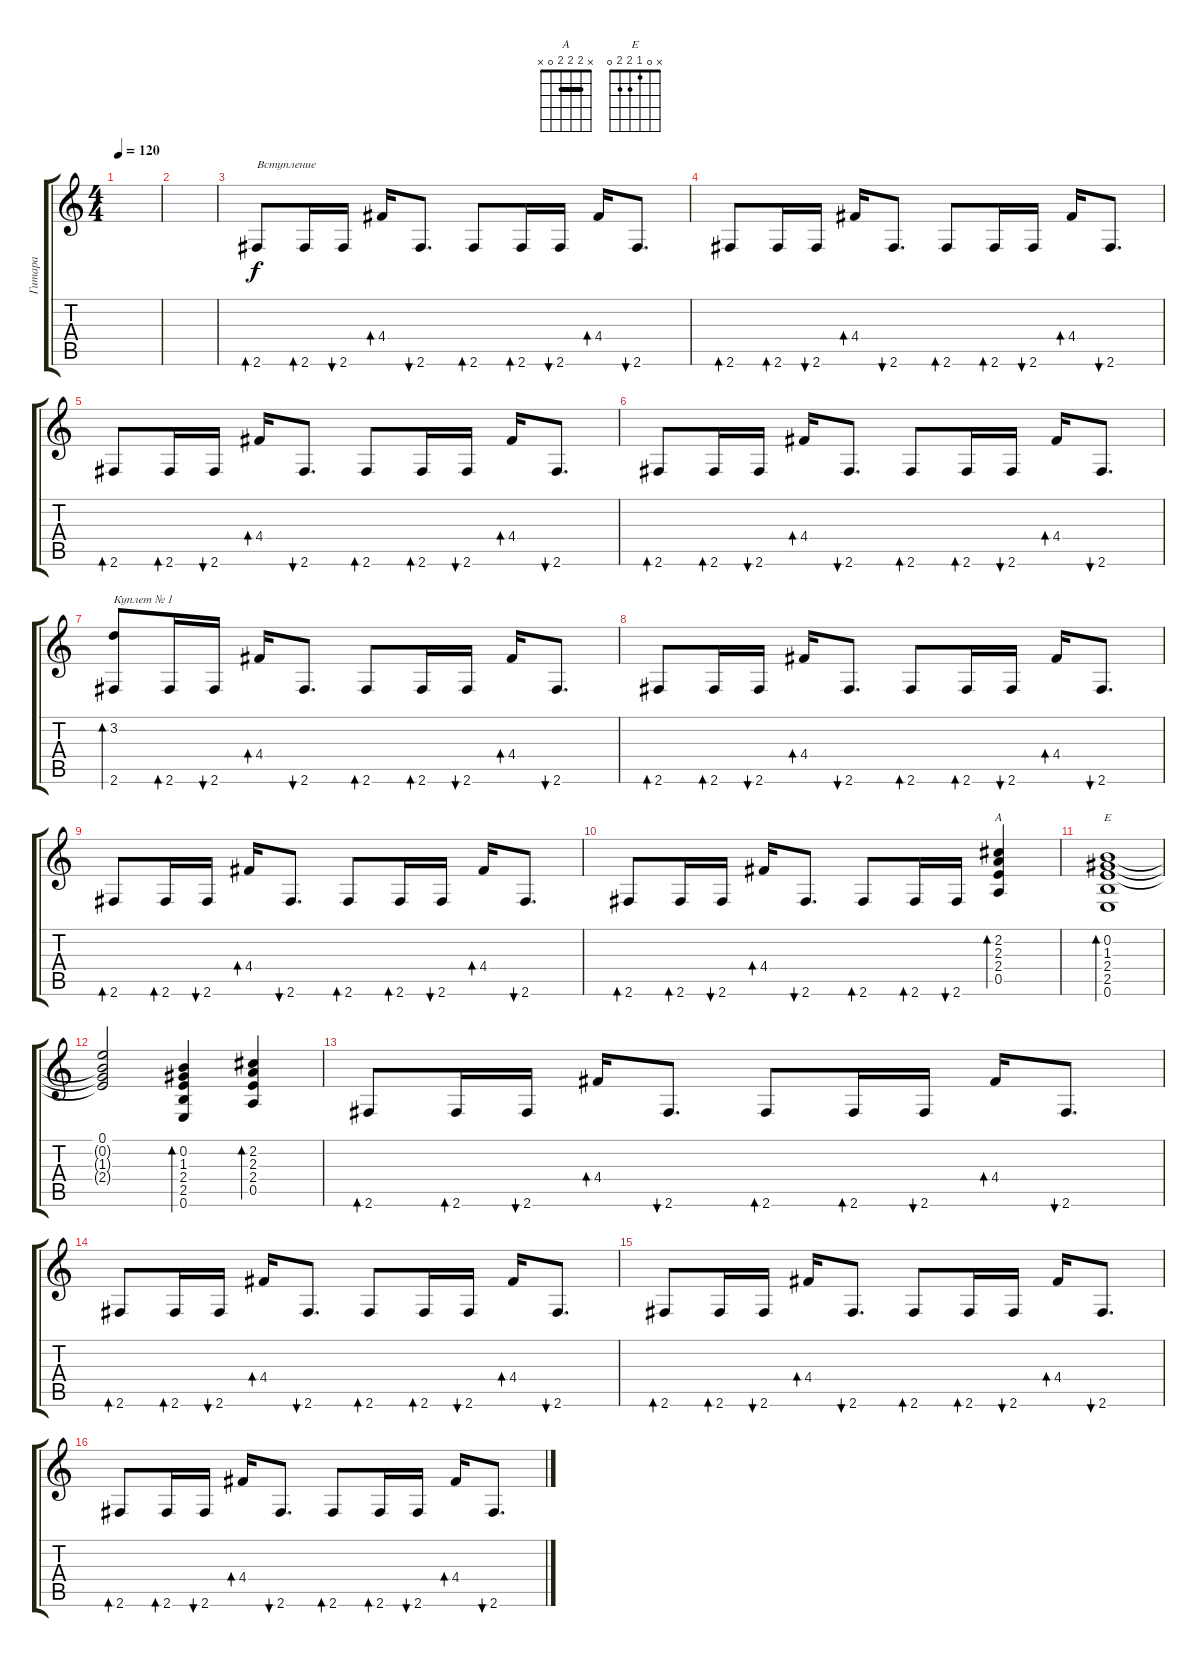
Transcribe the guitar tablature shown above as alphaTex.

\track ("Гитара " "Гитара ") {instrument overdrivenguitar}
\staff {score tabs}
\tuning (E4 B3 G3 D3 A2 E2) {hide}
\chord ("A" x 2 2 2 0 x) {barre 2}
\chord ("E" x 0 1 2 2 0)
\ts (4 4)
\tempo 120
\clef g2
\ks c
|
|
2.6.8{bd 60 txt "Вступление"} 2.6.16{bd 60} 2.6.16{bu 60} 4.4.16{bd 60} 2.6.8{d bu 60} 2.6.8{bd 60} 2.6.16{bd 60} 2.6.16{bu 60} 4.4.16{bd 60} 2.6.8{d bu 60} |
2.6.8{bd 60} 2.6.16{bd 60} 2.6.16{bu 60} 4.4.16{bd 60} 2.6.8{d bu 60} 2.6.8{bd 60} 2.6.16{bd 60} 2.6.16{bu 60} 4.4.16{bd 60} 2.6.8{d bu 60} |
2.6.8{bd 60} 2.6.16{bd 60} 2.6.16{bu 60} 4.4.16{bd 60} 2.6.8{d bu 60} 2.6.8{bd 60} 2.6.16{bd 60} 2.6.16{bu 60} 4.4.16{bd 60} 2.6.8{d bu 60} |
2.6.8{bd 60} 2.6.16{bd 60} 2.6.16{bu 60} 4.4.16{bd 60} 2.6.8{d bu 60} 2.6.8{bd 60} 2.6.16{bd 60} 2.6.16{bu 60} 4.4.16{bd 60} 2.6.8{d bu 60} |
(3.2 2.6).8{bd 60 txt "Куплет № 1"} 2.6.16{bd 60} 2.6.16{bu 60} 4.4.16{bd 60} 2.6.8{d bu 60} 2.6.8{bd 60} 2.6.16{bd 60} 2.6.16{bu 60} 4.4.16{bd 60} 2.6.8{d bu 60} |
2.6.8{bd 60} 2.6.16{bd 60} 2.6.16{bu 60} 4.4.16{bd 60} 2.6.8{d bu 60} 2.6.8{bd 60} 2.6.16{bd 60} 2.6.16{bu 60} 4.4.16{bd 60} 2.6.8{d bu 60} |
2.6.8{bd 60} 2.6.16{bd 60} 2.6.16{bu 60} 4.4.16{bd 60} 2.6.8{d bu 60} 2.6.8{bd 60} 2.6.16{bd 60} 2.6.16{bu 60} 4.4.16{bd 60} 2.6.8{d bu 60} |
2.6.8{bd 60} 2.6.16{bd 60} 2.6.16{bu 60} 4.4.16{bd 60} 2.6.8{d bu 60} 2.6.8{bd 60} 2.6.16{bd 60} 2.6.16{bu 60} (2.2 2.3 2.4 0.5).4{bd 60 ch "A"} |
(0.2 1.3 2.4 2.5 0.6).1{bd 60 ch "E"} |
(0.1 0.2{t} 1.3{t} 2.4{t}).2 (0.2 1.3 2.4 2.5 0.6).4{bd 60} (2.2 2.3 2.4 0.5).4{bd 60} |
2.6.8{bd 60} 2.6.16{bd 60} 2.6.16{bu 60} 4.4.16{bd 60} 2.6.8{d bu 60} 2.6.8{bd 60} 2.6.16{bd 60} 2.6.16{bu 60} 4.4.16{bd 60} 2.6.8{d bu 60} |
2.6.8{bd 60} 2.6.16{bd 60} 2.6.16{bu 60} 4.4.16{bd 60} 2.6.8{d bu 60} 2.6.8{bd 60} 2.6.16{bd 60} 2.6.16{bu 60} 4.4.16{bd 60} 2.6.8{d bu 60} |
2.6.8{bd 60} 2.6.16{bd 60} 2.6.16{bu 60} 4.4.16{bd 60} 2.6.8{d bu 60} 2.6.8{bd 60} 2.6.16{bd 60} 2.6.16{bu 60} 4.4.16{bd 60} 2.6.8{d bu 60} |
2.6.8{bd 60} 2.6.16{bd 60} 2.6.16{bu 60} 4.4.16{bd 60} 2.6.8{d bu 60} 2.6.8{bd 60} 2.6.16{bd 60} 2.6.16{bu 60} 4.4.16{bd 60} 2.6.8{d bu 60}
